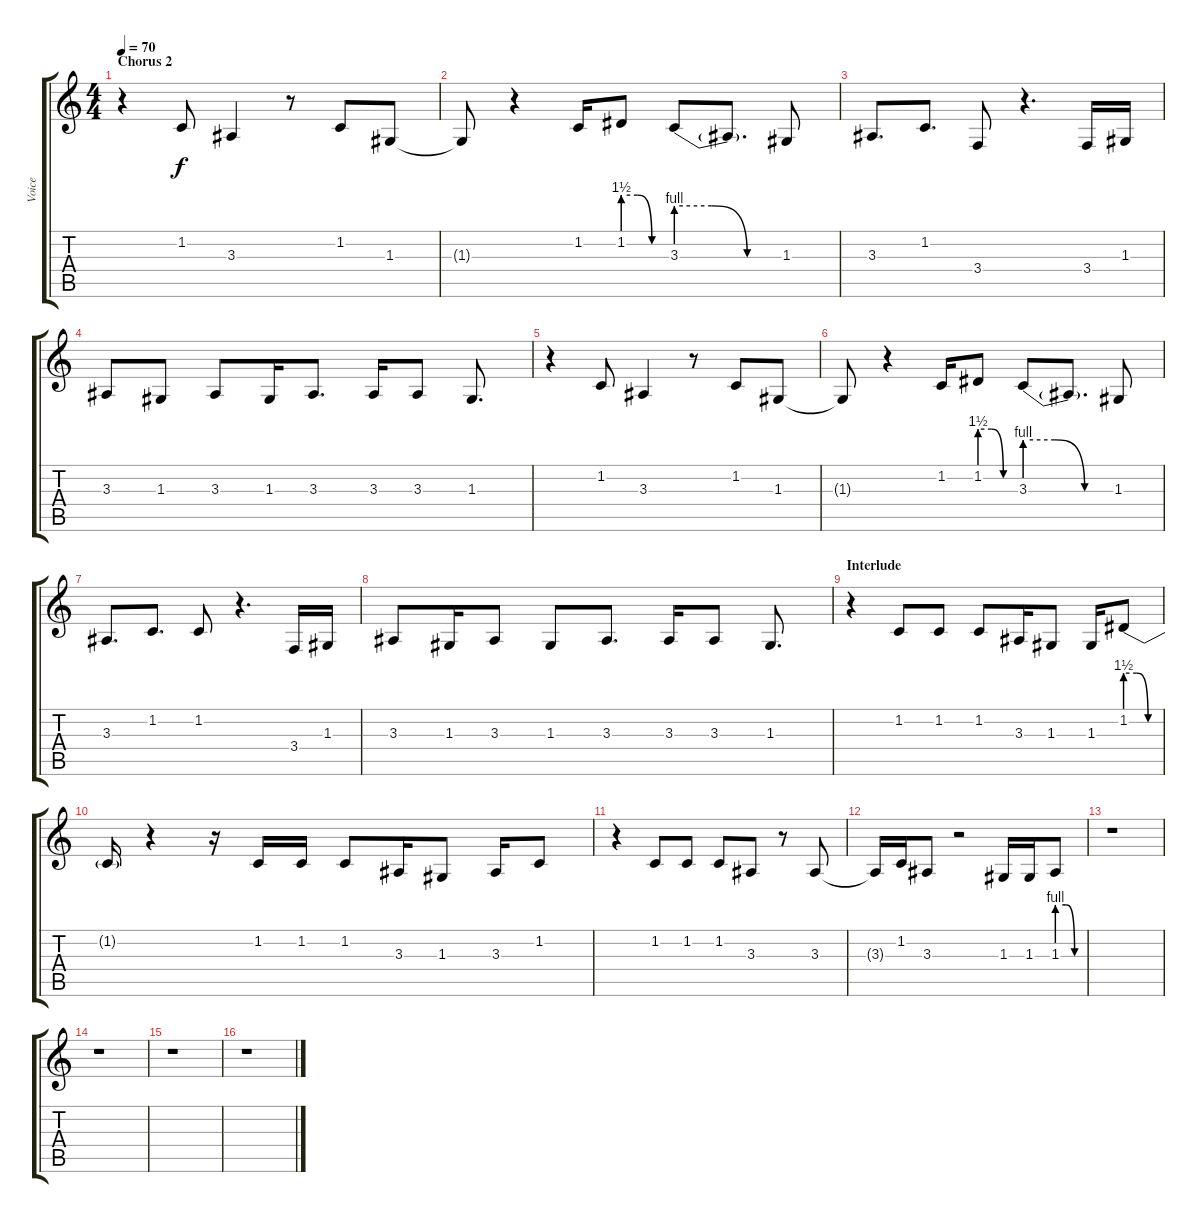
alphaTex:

\track ("Voice" "Voice") {instrument oboe}
\staff {score tabs}
\tuning (E4 B3 G3 D3 A2 E2) {hide}
\ts (4 4)
\section ("" "Chorus 2")
\tempo 70
\clef g2
\ks c
r.4{dy f} 1.2.8 3.3.4 r.8 1.2.8 1.3.8 |
1.3{t}.8 r.4 1.2.16 1.2{be (custom 0 6 20 6 40 0 60 0)}.8 3.3{be (custom 0 4 20 4 40 0 60 0)}.8 3.3{t}.8{d} 1.3.8 |
3.3.8{d} 1.2.8{d} 3.4.8 r.4{d} 3.4.16 1.3.16 |
3.3.8 1.3.8 3.3.8 1.3.16 3.3.8{d} 3.3.16 3.3.8 1.3.8{d} |
r.4 1.2.8 3.3.4 r.8 1.2.8 1.3.8 |
1.3{t}.8 r.4 1.2.16 1.2{be (custom 0 6 20 6 40 0 60 0)}.8 3.3{be (custom 0 4 20 4 40 0 60 0)}.8 3.3{t}.8{d} 1.3.8 |
3.3.8{d} 1.2.8{d} 1.2.8 r.4{d} 3.4.16 1.3.16 |
3.3.8 1.3.16 3.3.8 1.3.8 3.3.8{d} 3.3.16 3.3.8 1.3.8{d} |
\section ("" "Interlude")
r.4 1.2.8 1.2.8 1.2.8 3.3.16 1.3.8 1.3.16 1.2{be (custom 0 6 20 6 40 0 60 0)}.8 |
1.2{t}.16 r.4 r.16 1.2.16 1.2.16 1.2.8 3.3.16 1.3.8 3.3.16 1.2.8 |
r.4 1.2.8 1.2.8 1.2.8 3.3.8 r.8 3.3.8 |
3.3{t}.16 1.2.16 3.3.8 r.2 1.3.16 1.3.16 1.3{be (custom 0 4 20 4 40 0 60 0)}.8 |
r.1 |
r.1 |
r.1 |
r.1
